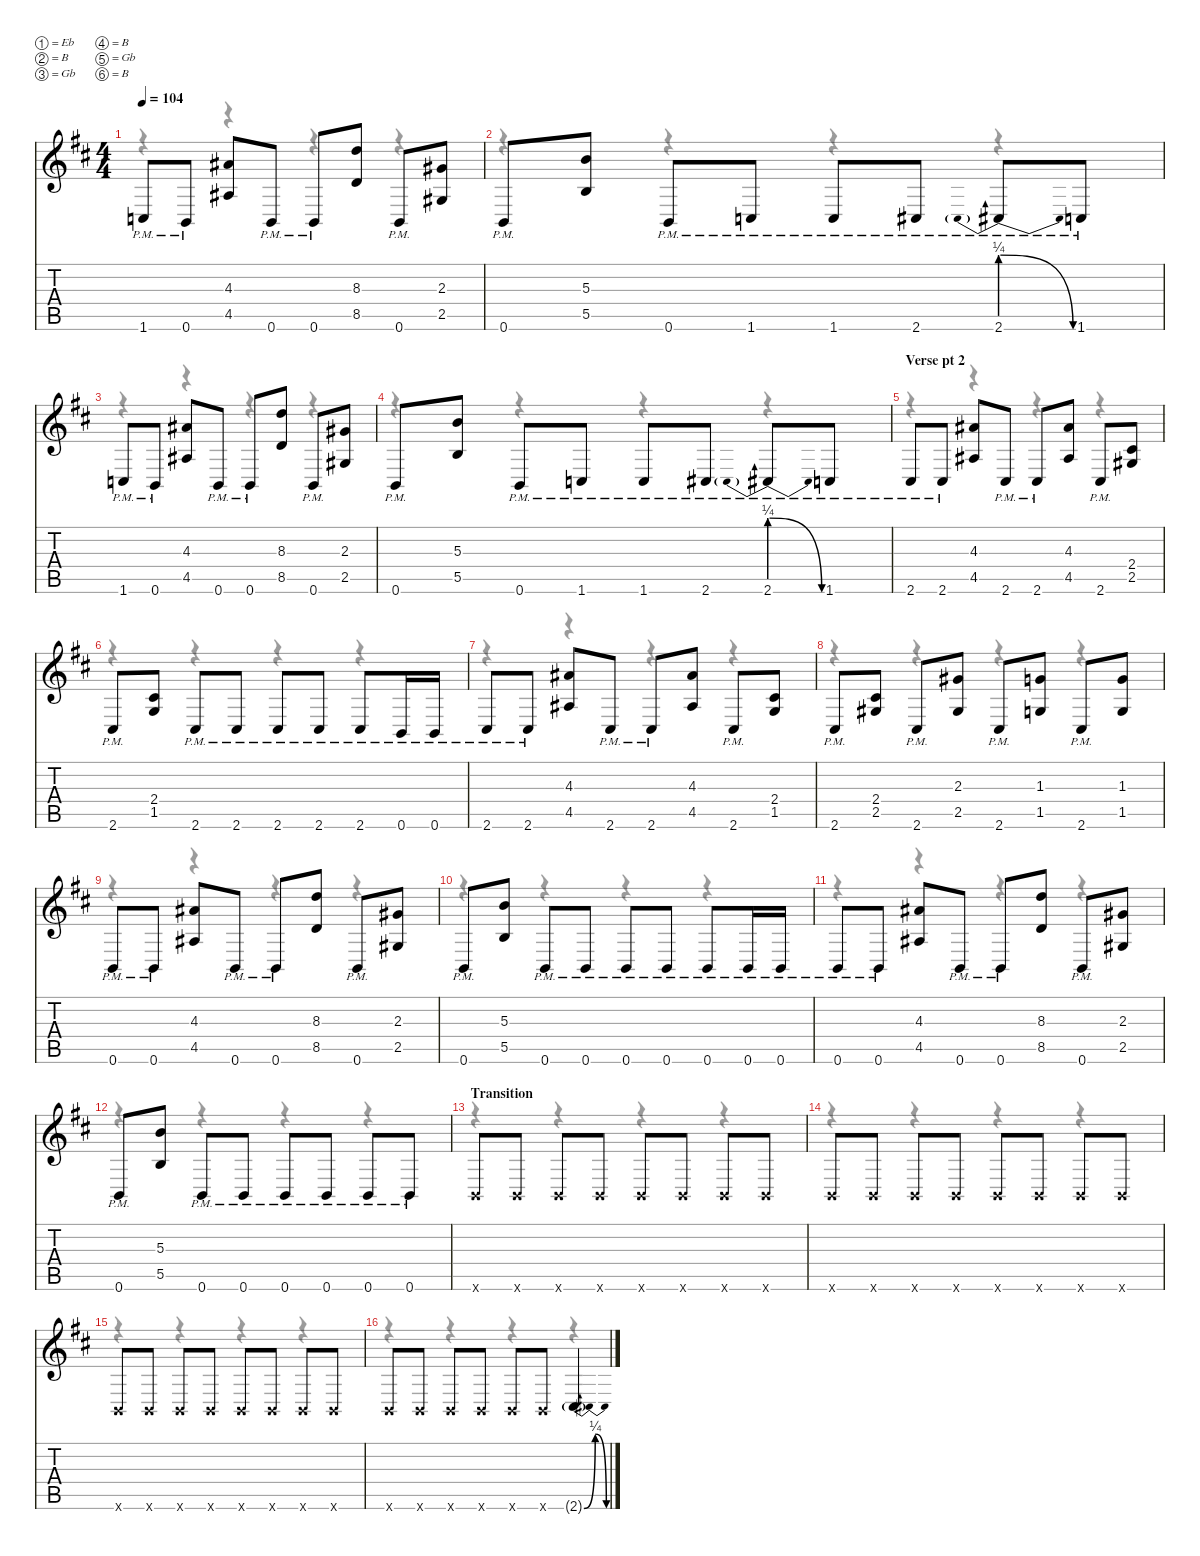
\defaultSystemsLayout 4
\hideDynamics
\bracketExtendMode nobrackets
\singleTrackTrackNamePolicy hidden
\multiTrackTrackNamePolicy hidden
\firstSystemTrackNameMode fullname
\otherSystemsTrackNameOrientation horizontal
\track ("Rhythm Guitar 1" "dist.guit.") {mute instrument distortionguitar}
\staff {score tabs}
\tuning (Eb4 B3 Gb3 B2 Gb2 B1)
\voice
\ts (4 4)
\tempo 104
\clef g2
\ks bminor
1.6{pm acc forcenatural}.8{dy ppp beam Up} 0.6{pm acc forcenatural}.8{beam Up} (4.3{acc #} 4.5{acc #}).8{beam Up} 0.6{pm acc forcenatural}.8{beam Up} 0.6{pm acc forcenatural}.8{beam Up} (8.3{acc forcenatural} 8.5{acc forcenatural}).8{beam Up} 0.6{pm acc forcenatural}.8{beam Up} (2.3{acc #} 2.5{acc #}).8{beam Up} |
0.6{pm acc forcenatural}.8{beam Up} (5.3{acc forcenatural} 5.5{acc forcenatural}).8{beam Up} 0.6{pm acc forcenatural}.8{beam Up} 1.6{pm acc forcenatural}.8{beam Up} 1.6{pm acc forcenatural}.8{beam Up} 2.6{pm acc #}.8{beam Up} 2.6{be (prebendrelease 0 1 60 0) pm acc #}.8{beam Up} 1.6{pm acc forcenatural}.8{beam Up} |
1.6{pm acc forcenatural}.8{beam Up} 0.6{pm acc forcenatural}.8{beam Up} (4.3{acc #} 4.5{acc #}).8{beam Up} 0.6{pm acc forcenatural}.8{beam Up} 0.6{pm acc forcenatural}.8{beam Up} (8.3{acc forcenatural} 8.5{acc forcenatural}).8{beam Up} 0.6{pm acc forcenatural}.8{beam Up} (2.3{acc #} 2.5{acc #}).8{beam Up} |
0.6{pm acc forcenatural}.8{beam Up} (5.3{acc forcenatural} 5.5{acc forcenatural}).8{beam Up} 0.6{pm acc forcenatural}.8{beam Up} 1.6{pm acc forcenatural}.8{beam Up} 1.6{pm acc forcenatural}.8{beam Up} 2.6{pm acc #}.8{beam Up} 2.6{be (prebendrelease 0 1 60 0) pm acc #}.8{beam Up} 1.6{pm acc forcenatural}.8{beam Up} |
\section ("" "Verse pt 2")
2.6{pm acc #}.8{beam Up} 2.6{pm acc #}.8{beam Up} (4.3{acc #} 4.5{acc #}).8{beam Up} 2.6{pm acc #}.8{beam Up} 2.6{pm acc #}.8{beam Up} (4.3{acc #} 4.5{acc #}).8{beam Up} 2.6{pm acc #}.8{beam Up} (2.4{acc #} 2.5{acc #}).8{beam Up} |
2.6{pm acc #}.8{beam Up} (2.4{acc #} 1.5{acc forcenatural}).8{beam Up} 2.6{pm acc #}.8{beam Up} 2.6{pm acc #}.8{beam Up} 2.6{pm acc #}.8{beam Up} 2.6{pm acc #}.8{beam Up} 2.6{pm acc #}.8{beam Up} 0.6{pm acc forcenatural}.16{beam Up} 0.6{pm acc forcenatural}.16{beam Up} |
2.6{pm acc #}.8{beam Up} 2.6{pm acc #}.8{beam Up} (4.3{acc #} 4.5{acc #}).8{beam Up} 2.6{pm acc #}.8{beam Up} 2.6{pm acc #}.8{beam Up} (4.3{acc #} 4.5{acc #}).8{beam Up} 2.6{pm acc #}.8{beam Up} (2.4{acc #} 1.5{acc forcenatural}).8{beam Up} |
2.6{pm acc #}.8{beam Up} (2.4{acc #} 2.5{acc #}).8{beam Up} 2.6{pm acc #}.8{beam Up} (2.3{acc #} 2.5{acc #}).8{beam Up} 2.6{pm acc #}.8{beam Up} (1.3{acc forcenatural} 1.5{acc forcenatural}).8{beam Up} 2.6{pm acc #}.8{beam Up} (1.3{acc forcenatural} 1.5{acc forcenatural}).8{beam Up} |
0.6{pm acc forcenatural}.8{beam Up} 0.6{pm acc forcenatural}.8{beam Up} (4.3{acc #} 4.5{acc #}).8{beam Up} 0.6{pm acc forcenatural}.8{beam Up} 0.6{pm acc forcenatural}.8{beam Up} (8.3{acc forcenatural} 8.5{acc forcenatural}).8{beam Up} 0.6{pm acc forcenatural}.8{beam Up} (2.3{acc #} 2.5{acc #}).8{beam Up} |
0.6{pm acc forcenatural}.8{beam Up} (5.3{acc forcenatural} 5.5{acc forcenatural}).8{beam Up} 0.6{pm acc forcenatural}.8{beam Up} 0.6{pm acc forcenatural}.8{beam Up} 0.6{pm acc forcenatural}.8{beam Up} 0.6{pm acc forcenatural}.8{beam Up} 0.6{pm acc forcenatural}.8{beam Up} 0.6{pm acc forcenatural}.16{beam Up} 0.6{pm acc forcenatural}.16{beam Up} |
0.6{pm acc forcenatural}.8{beam Up} 0.6{pm acc forcenatural}.8{beam Up} (4.3{acc #} 4.5{acc #}).8{beam Up} 0.6{pm acc forcenatural}.8{beam Up} 0.6{pm acc forcenatural}.8{beam Up} (8.3{acc forcenatural} 8.5{acc forcenatural}).8{beam Up} 0.6{pm acc forcenatural}.8{beam Up} (2.3{acc #} 2.5{acc #}).8{beam Up} |
0.6{pm acc forcenatural}.8{beam Up} (5.3{acc forcenatural} 5.5{acc forcenatural}).8{beam Up} 0.6{pm acc forcenatural}.8{beam Up} 0.6{pm acc forcenatural}.8{beam Up} 0.6{pm acc forcenatural}.8{beam Up} 0.6{pm acc forcenatural}.8{beam Up} 0.6{pm acc forcenatural}.8{beam Up} 0.6{pm acc forcenatural}.8{beam Up} |
\section ("" "Transition")
0.6{x acc forcenatural}.8{beam Up} 0.6{x acc forcenatural}.8{beam Up} 0.6{x acc forcenatural}.8{beam Up} 0.6{x acc forcenatural}.8{beam Up} 0.6{x acc forcenatural}.8{beam Up} 0.6{x acc forcenatural}.8{beam Up} 0.6{x acc forcenatural}.8{beam Up} 0.6{x acc forcenatural}.8{beam Up} |
0.6{x acc forcenatural}.8{beam Up} 0.6{x acc forcenatural}.8{beam Up} 0.6{x acc forcenatural}.8{beam Up} 0.6{x acc forcenatural}.8{beam Up} 0.6{x acc forcenatural}.8{beam Up} 0.6{x acc forcenatural}.8{beam Up} 0.6{x acc forcenatural}.8{beam Up} 0.6{x acc forcenatural}.8{beam Up} |
0.6{x acc forcenatural}.8{beam Up} 0.6{x acc forcenatural}.8{beam Up} 0.6{x acc forcenatural}.8{beam Up} 0.6{x acc forcenatural}.8{beam Up} 0.6{x acc forcenatural}.8{beam Up} 0.6{x acc forcenatural}.8{beam Up} 0.6{x acc forcenatural}.8{beam Up} 0.6{x acc forcenatural}.8{beam Up} |
0.6{x acc forcenatural}.8{beam Up} 0.6{x acc forcenatural}.8{beam Up} 0.6{x acc forcenatural}.8{dy pp beam Up} 0.6{x acc forcenatural}.8{beam Up} 0.6{x acc forcenatural}.8{dy p beam Up} 0.6{x acc forcenatural}.8{beam Up} 2.6{be (bendrelease 0 0 15 1 15 1 60 0) g acc #}.4{dy pp beam Up}
\voice
\clef g2
\ottava regular
\simile none
\ks bminor
r.4{dy mf beam Down} r.4{beam Down} r.4{beam Down} r.4{beam Down} |
r.4{beam Down} r.4{beam Down} r.4{beam Down} r.4{beam Down} |
r.4{beam Down} r.4{beam Down} r.4{beam Down} r.4{beam Down} |
r.4{beam Down} r.4{beam Down} r.4{beam Down} r.4{beam Down} |
r.4{beam Down} r.4{beam Down} r.4{beam Down} r.4{beam Down} |
r.4{beam Down} r.4{beam Down} r.4{beam Down} r.4{beam Down} |
r.4{beam Down} r.4{beam Down} r.4{beam Down} r.4{beam Down} |
r.4{beam Down} r.4{beam Down} r.4{beam Down} r.4{beam Down} |
r.4{beam Down} r.4{beam Down} r.4{beam Down} r.4{beam Down} |
r.4{beam Down} r.4{beam Down} r.4{beam Down} r.4{beam Down} |
r.4{beam Down} r.4{beam Down} r.4{beam Down} r.4{beam Down} |
r.4{beam Down} r.4{beam Down} r.4{beam Down} r.4{beam Down} |
r.4{beam Down} r.4{beam Down} r.4{beam Down} r.4{beam Down} |
r.4{beam Down} r.4{beam Down} r.4{beam Down} r.4{beam Down} |
r.4{beam Down} r.4{beam Down} r.4{beam Down} r.4{beam Down} |
r.4{beam Down} r.4{beam Down} r.4{beam Down} r.4{beam Down}
